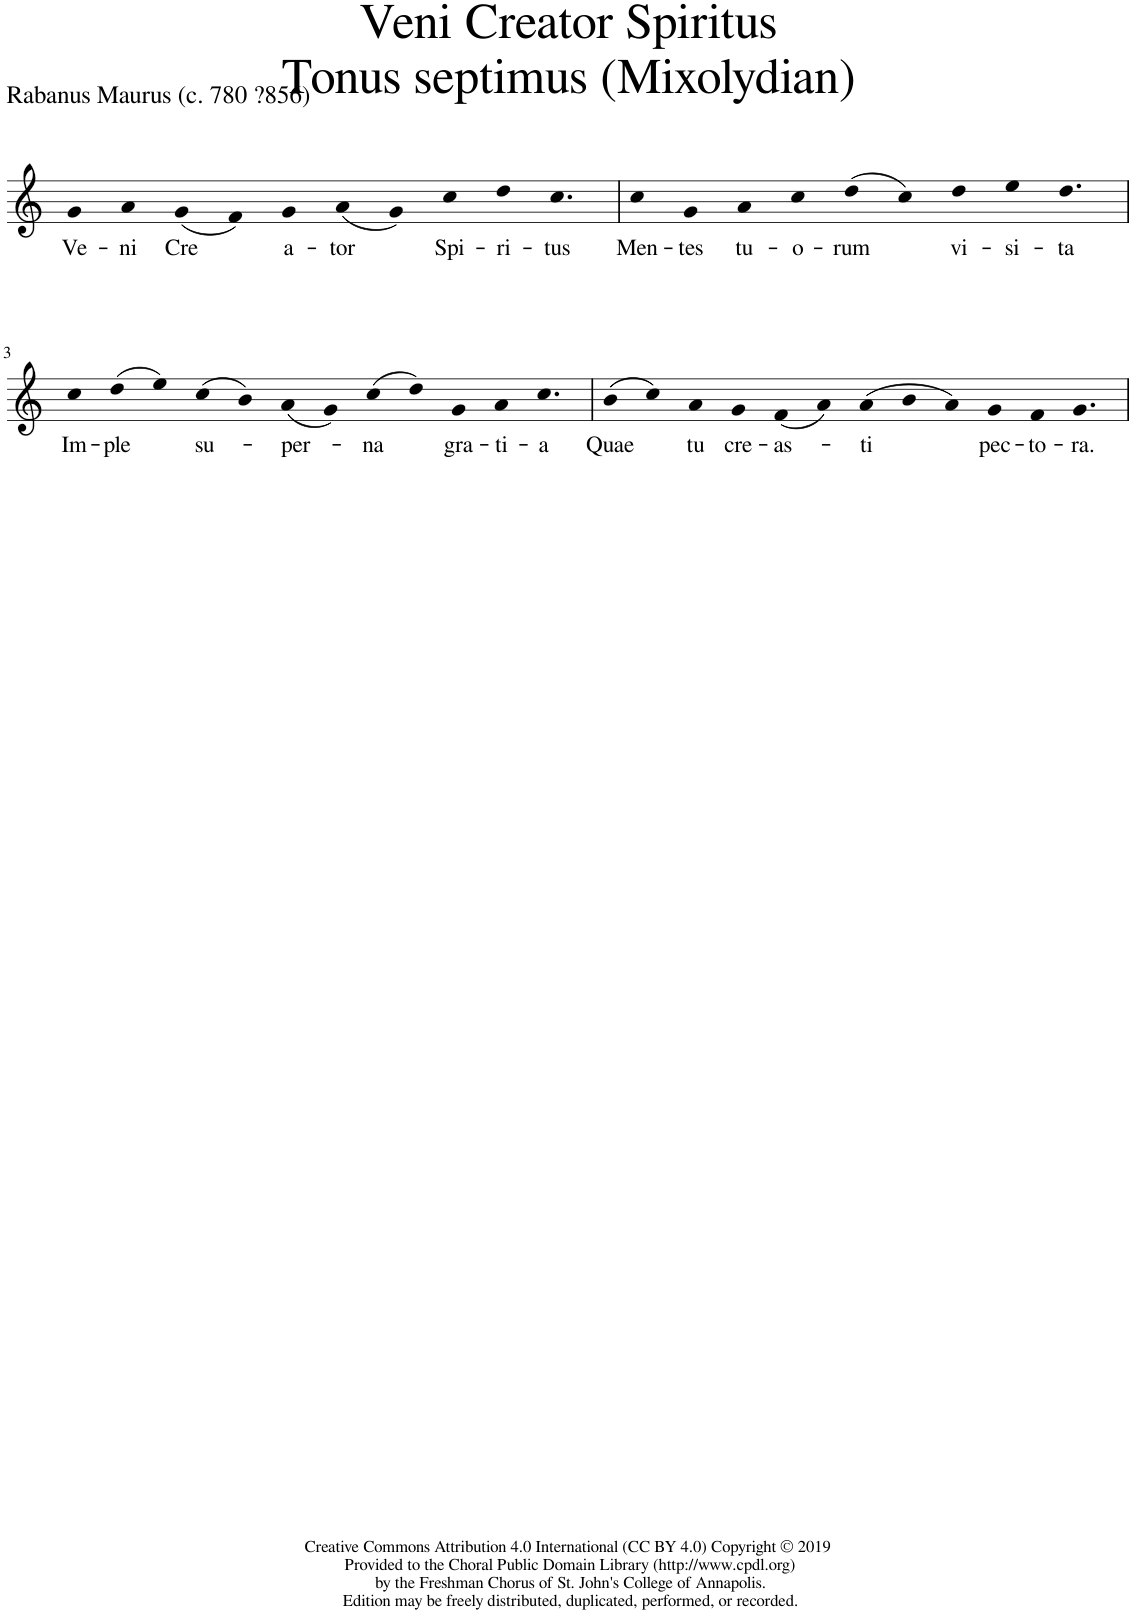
**kern	**text
*part1	*part1
*staff1	*staff1
*I"1	*
*clefG2	*
*k[]	*
=1	=1
!	!LO:LY:b
4g	Ve-
!	!LO:LY:b
4a	-ni
!	!LO:LY:b
(4g	Cre
4f)	.
!	!LO:LY:b
4g	a-
!	!LO:LY:b
(4a	-tor
4g)	.
!	!LO:LY:b
4cc	Spi-
!	!LO:LY:b
4dd	-ri-
!	!LO:LY:b
4.cc	-tus
=2	=2
!	!LO:LY:b
4cc	Men-
!	!LO:LY:b
4g	-tes
!	!LO:LY:b
4a	tu-
!	!LO:LY:b
4cc	-o-
!	!LO:LY:b
(4dd	-rum
4cc)	.
!	!LO:LY:b
4dd	vi-
!	!LO:LY:b
4ee	-si-
!	!LO:LY:b
4.dd	-ta
!!LO:LB:g=z
=3	=3
!	!LO:LY:b
4cc	Im-
!	!LO:LY:b
(4dd	-ple
4ee)	.
!	!LO:LY:b
(4cc	su-
4b)	.
!	!LO:LY:b
(4a	-per-
4g)	.
!	!LO:LY:b
(4cc	-na
4dd)	.
!	!LO:LY:b
4g	gra-
!	!LO:LY:b
4a	-ti-
!	!LO:LY:b
4.cc	-a
=4	=4
!	!LO:LY:b
(4b	Quae
4cc)	.
!	!LO:LY:b
4a	tu
!	!LO:LY:b
4g	cre-
!	!LO:LY:b
(4f	-as-
4a)	.
!	!LO:LY:b
(4a	-ti
4b	.
4a)	.
!	!LO:LY:b
4g	pec-
!	!LO:LY:b
4f	-to-
!	!LO:LY:b
4.g	-ra.
=	=
*-	*-
